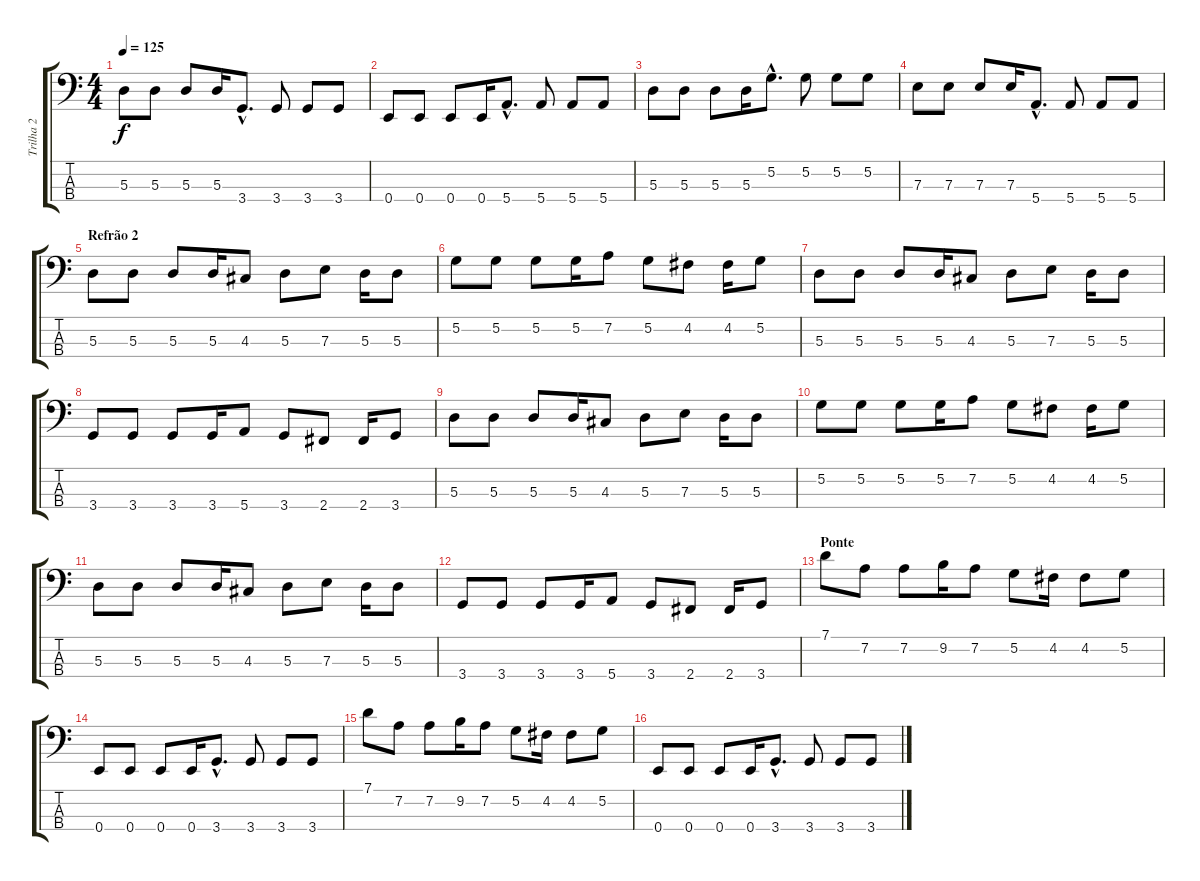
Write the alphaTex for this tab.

\track ("Trilha 2" "Trilha 2") {instrument electricbasspick}
\staff {score tabs}
\tuning (G2 D2 A1 E1) {hide}
\ts (4 4)
\tempo 125
\clef f4
\ks c
5.3.8{dy f} 5.3.8 5.3.8 5.3.16 3.4{hac}.8{d} 3.4.8 3.4.8 3.4.8 |
0.4.8 0.4.8 0.4.8 0.4.16 5.4{hac}.8{d} 5.4.8 5.4.8 5.4.8 |
5.3.8 5.3.8 5.3.8 5.3.16 5.2{hac}.8{d} 5.2.8 5.2.8 5.2.8 |
7.3.8 7.3.8 7.3.8 7.3.16 5.4{hac}.8{d} 5.4.8 5.4.8 5.4.8 |
\section ("" "Refrão 2")
5.3.8 5.3.8 5.3.8 5.3.16 4.3.8 5.3.8 7.3.8 5.3.16 5.3.8 |
5.2.8 5.2.8 5.2.8 5.2.16 7.2.8 5.2.8 4.2.8 4.2.16 5.2.8 |
5.3.8 5.3.8 5.3.8 5.3.16 4.3.8 5.3.8 7.3.8 5.3.16 5.3.8 |
3.4.8 3.4.8 3.4.8 3.4.16 5.4.8 3.4.8 2.4.8 2.4.16 3.4.8 |
5.3.8 5.3.8 5.3.8 5.3.16 4.3.8 5.3.8 7.3.8 5.3.16 5.3.8 |
5.2.8 5.2.8 5.2.8 5.2.16 7.2.8 5.2.8 4.2.8 4.2.16 5.2.8 |
5.3.8 5.3.8 5.3.8 5.3.16 4.3.8 5.3.8 7.3.8 5.3.16 5.3.8 |
3.4.8 3.4.8 3.4.8 3.4.16 5.4.8 3.4.8 2.4.8 2.4.16 3.4.8 |
\section ("" "Ponte")
7.1.8 7.2.8 7.2.8 9.2.16 7.2.8 5.2.8 4.2.16 4.2.8 5.2.8 |
0.4.8 0.4.8 0.4.8 0.4.16 3.4{hac}.8{d} 3.4.8 3.4.8 3.4.8 |
7.1.8 7.2.8 7.2.8 9.2.16 7.2.8 5.2.8 4.2.16 4.2.8 5.2.8 |
0.4.8 0.4.8 0.4.8 0.4.16 3.4{hac}.8{d} 3.4.8 3.4.8 3.4.8
